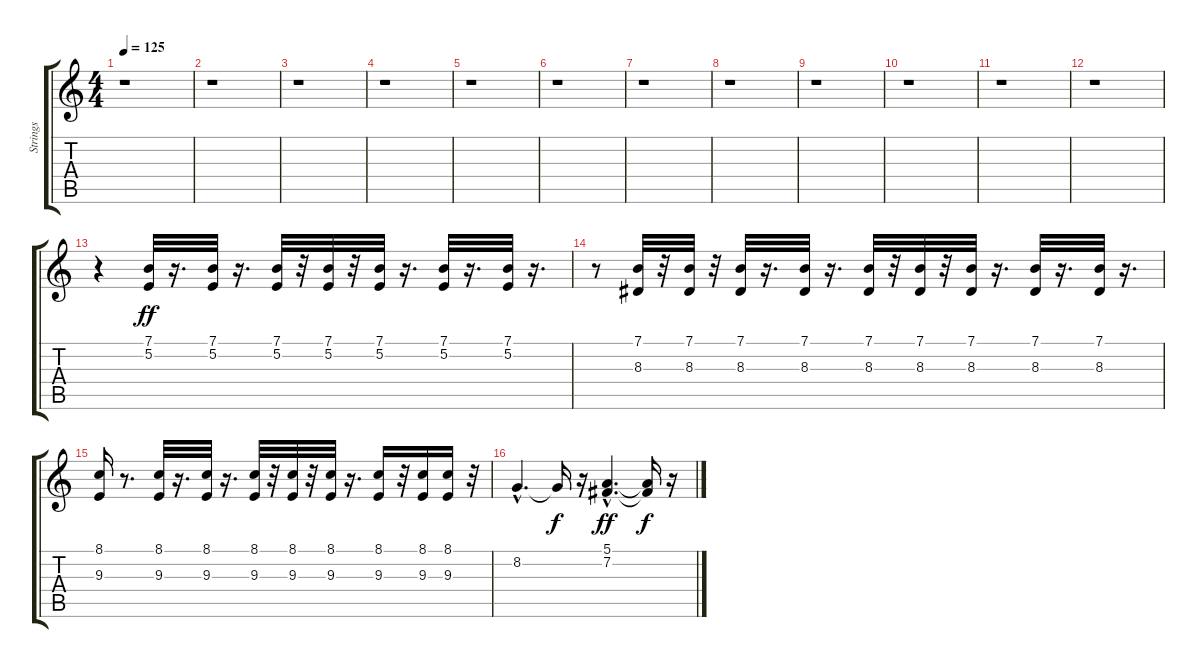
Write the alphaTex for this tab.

\track ("Strings" "Strings") {instrument tremolostrings}
\staff {score tabs}
\tuning (E4 B3 G3 D3 A2 E2) {hide}
\ts (4 4)
\tempo 125
\clef g2
\ks c
r.1{dy ff instrument tremolostrings} |
r.1 |
r.1 |
r.1 |
r.1 |
r.1 |
r.1 |
r.1 |
r.1 |
r.1 |
r.1 |
r.1 |
r.4 (7.1 5.2).32 r.16{d} (7.1 5.2).32 r.16{d} (7.1 5.2).32 r.32 (7.1 5.2).32 r.32 (7.1 5.2).32 r.16{d} (7.1 5.2).32 r.16{d} (7.1 5.2).32 r.16{d} |
r.8 (7.1 8.3).32 r.32 (7.1 8.3).32 r.32 (7.1 8.3).32 r.16{d} (7.1 8.3).32 r.16{d} (7.1 8.3).32 r.32 (7.1 8.3).32 r.32 (7.1 8.3).32 r.16{d} (7.1 8.3).32 r.16{d} (7.1 8.3).32 r.16{d} |
(8.1 9.3).16 r.8{d} (8.1 9.3).32 r.16{d} (8.1 9.3).32 r.16{d} (8.1 9.3).32 r.32 (8.1 9.3).32 r.32 (8.1 9.3).32 r.16{d} (8.1 9.3).16 r.32 (8.1 9.3).16 (8.1 9.3).16 r.32 |
8.2{hac}.4{d} 8.2{t}.16{dy f} r.16 (5.1{hac} 7.2{hac}).4{d dy ff} (5.1{t} 7.2{t}).16{dy f} r.16
